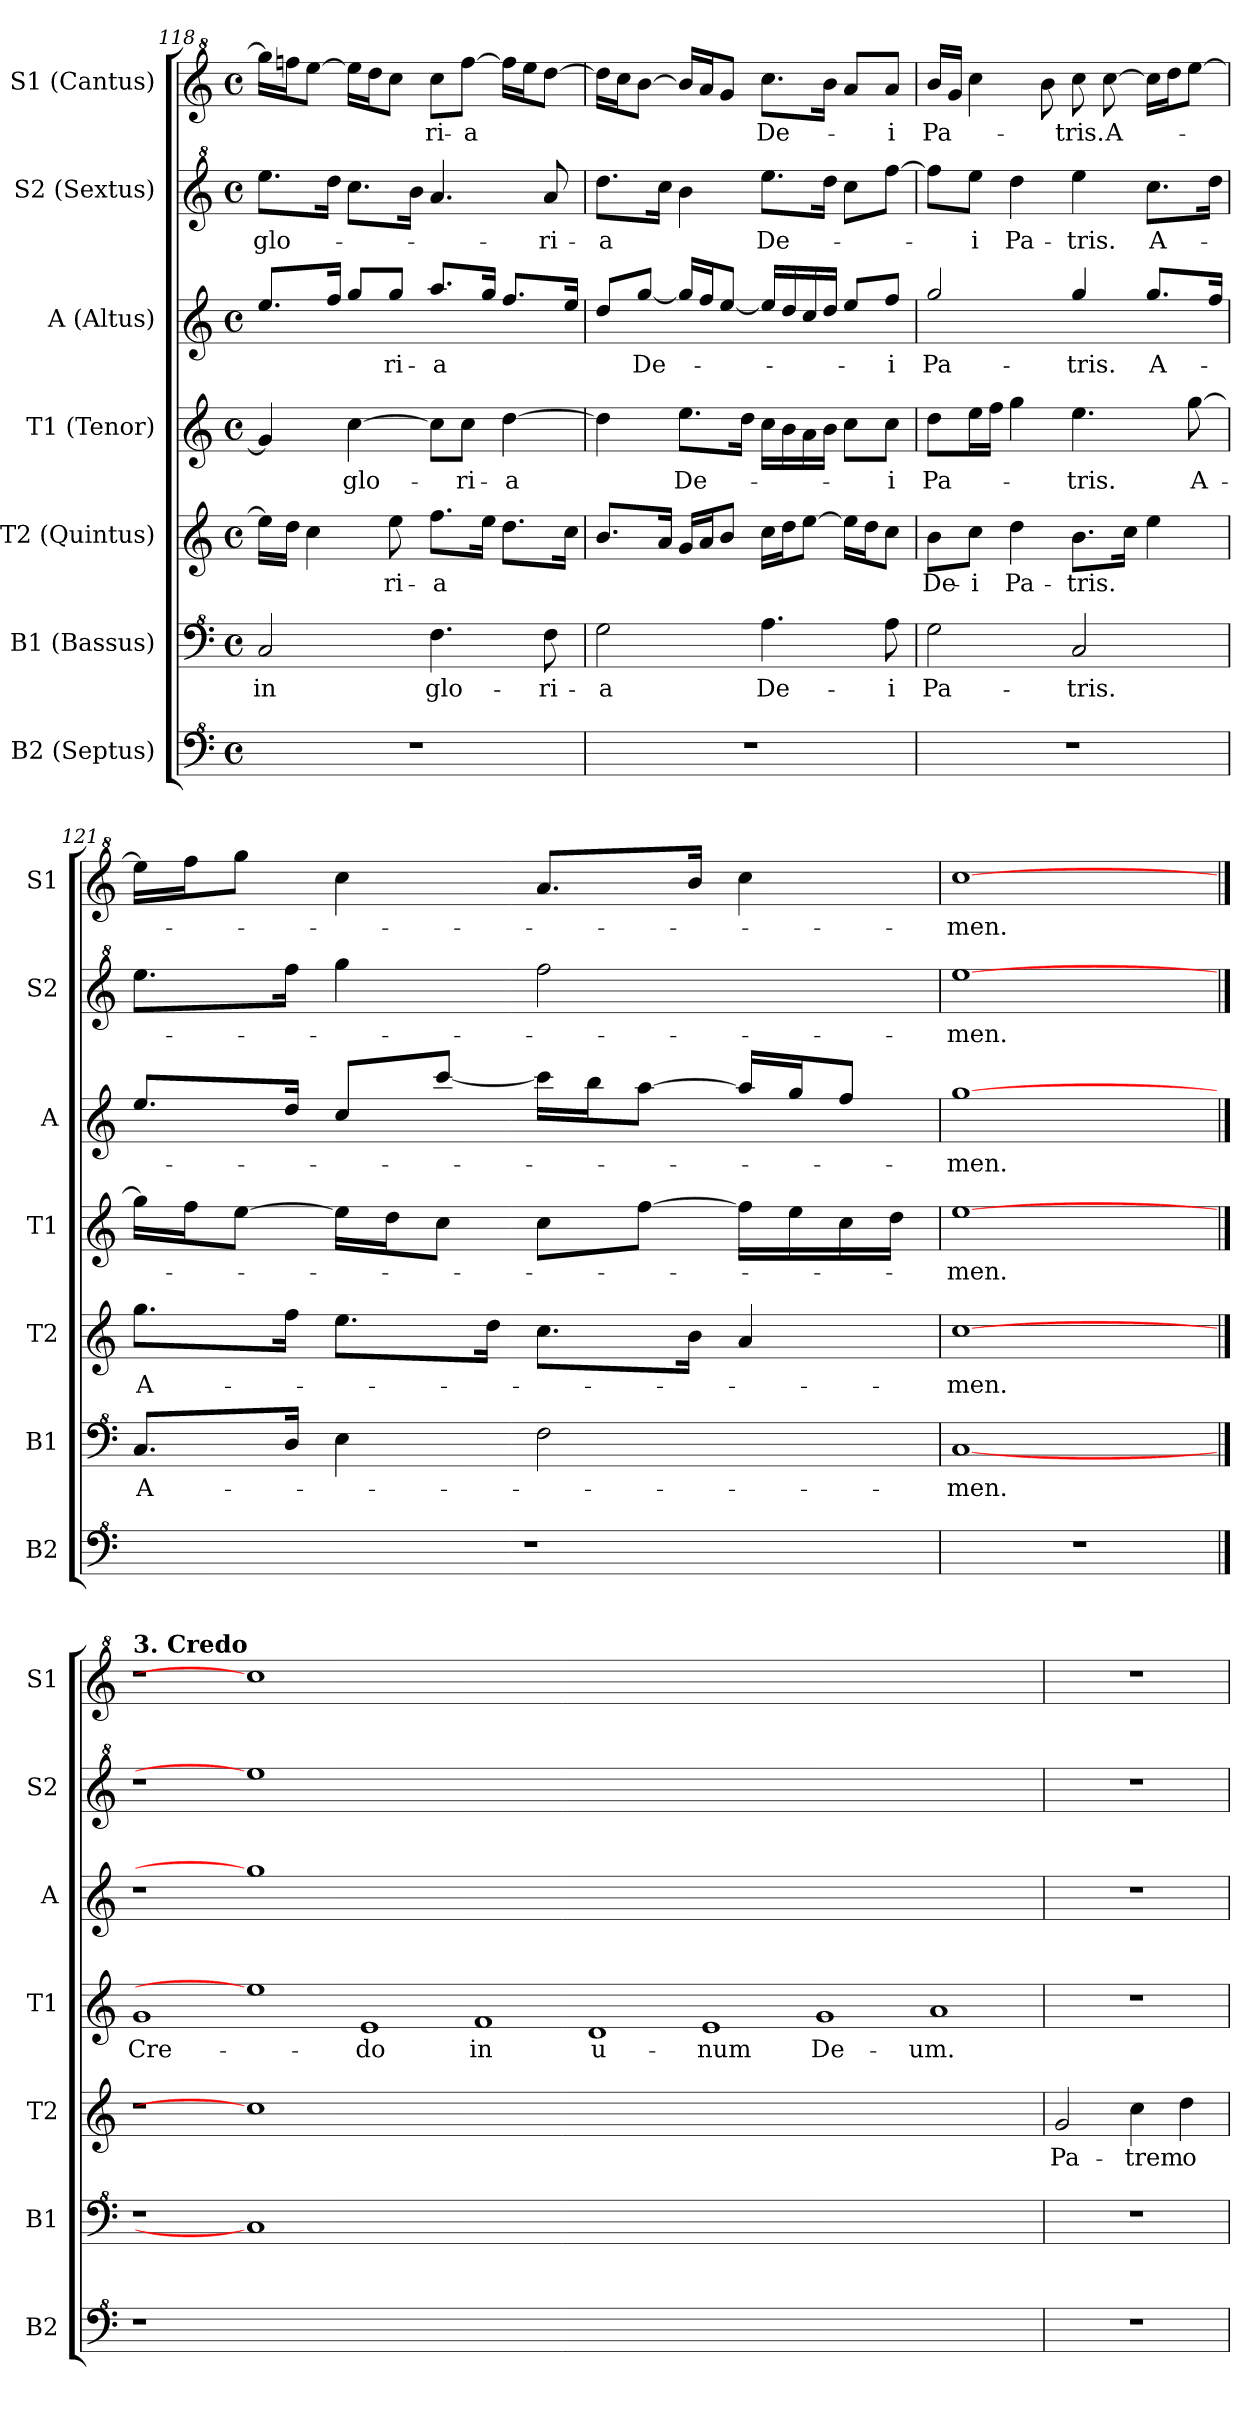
**kern	**kern	**text	**kern	**text	**kern	**text	**kern	**text	**kern	**text	**kern	**text
*part7	*part6	*part6	*part5	*part5	*part4	*part4	*part3	*part3	*part2	*part2	*part1	*part1
*staff7	*staff6	*staff6	*staff5	*staff5	*staff4	*staff4	*staff3	*staff3	*staff2	*staff2	*staff1	*staff1
*I"B2 (Septus)	*I"B1 (Bassus)	*	*I"T2 (Quintus)	*	*I"T1 (Tenor)	*	*I"A (Altus)	*	*I"S2 (Sextus)	*	*I"S1 (Cantus)	*
*I'B2	*I'B1	*	*I'T2	*	*I'T1	*	*I'A	*	*I'S2	*	*I'S1	*
!!LO:PB:g=z
*clefF^4	*clefF^4	*	*clefG2	*	*clefG2	*	*clefG2	*	*clefG^2	*	*clefG^2	*
*k[]	*k[]	*	*k[]	*	*k[]	*	*k[]	*	*k[]	*	*k[]	*
*M4/4	*M4/4	*	*M4/4	*	*M4/4	*	*M4/4	*	*M4/4	*	*M4/4	*
*met(c)	*met(c)	*	*met(c)	*	*met(c)	*	*met(c)	*	*met(c)	*	*met(c)	*
=118	=118	=118	=118	=118	=118	=118	=118	=118	=118	=118	=118	=118
!	!	!LO:LY:b	!	!	!	!	!	!	!	!LO:LY:b	!	!
1r	2c/	in	16ee\LL]	.	4g/]	.	8.ee/L	.	8.eee\L	glo-	16ggg\LL]	.
.	.	.	16dd\JJ	.	.	.	.	.	.	.	16fffni\J	.
.	.	.	4cc\	.	.	.	.	.	.	.	[8eee\J	.
.	.	.	.	.	.	.	16ff/Jk	.	16ddd\Jk	.	.	.
!	!	!	!	!	!	!LO:LY:b	!	!	!	!	!	!
.	.	.	.	.	[4cc\	glo-	8gg/L	.	8.ccc\L	.	16eee\LL]	.
.	.	.	.	.	.	.	.	.	.	.	16ddd\J	.
!	!	!	!	!LO:LY:b	!	!	!	!LO:LY:b	!	!	!	!
.	.	.	8ee\	-ri-	.	.	8gg/J	-ri-	.	.	8ccc\J	.
.	.	.	.	.	.	.	.	.	16bb\Jk	.	.	.
!	!	!LO:LY:b	!	!LO:LY:b	!	!	!	!LO:LY:b	!	!	!	!LO:LY:b
.	4.f\	glo-	8.ff\L	-a	8cc\L]	.	8.aa/L	-a	4.aa/	.	8ccc\L	-ri-
!	!	!	!	!	!	!LO:LY:b	!	!	!	!	!	!LO:LY:b
.	.	.	.	.	8cc\J	ri-	.	.	.	.	[8fff\J	-a
.	.	.	16ee\Jk	.	.	.	16gg/Jk	.	.	.	.	.
!	!	!	!	!	!	!LO:LY:b	!	!	!	!	!	!
.	.	.	8.dd\L	.	[4dd\	-a	8.ff/L	.	.	.	16fff\LL]	.
.	.	.	.	.	.	.	.	.	.	.	16eee\J	.
!	!	!LO:LY:b	!	!	!	!	!	!	!	!LO:LY:b	!	!
.	8f\	-ri-	.	.	.	.	.	.	8aa/	-ri-	[8ddd\J	.
.	.	.	16cc\Jk	.	.	.	16ee/Jk	.	.	.	.	.
=119	=119	=119	=119	=119	=119	=119	=119	=119	=119	=119	=119	=119
!	!	!LO:LY:b	!	!	!	!	!	!	!	!LO:LY:b	!	!
1r	2g\	-a	8.b/L	.	4dd\]	.	8dd/L	.	8.ddd\L	-a	16ddd\LL]	.
.	.	.	.	.	.	.	.	.	.	.	16ccc\J	.
!	!	!	!	!	!	!	!	!LO:LY:b	!	!	!	!
.	.	.	.	.	.	.	[8gg/J	De-	.	.	[8bb\J	.
.	.	.	16a/Jk	.	.	.	.	.	16ccc\Jk	.	.	.
!	!	!	!	!	!	!LO:LY:b	!	!	!	!	!	!
.	.	.	16g/LL	.	8.ee\L	De-	16gg/LL]	.	4bb\	.	16bb/LL]	.
.	.	.	16a/J	.	.	.	16ff/J	.	.	.	16aa/J	.
.	.	.	8b/J	.	.	.	[8ee/J	.	.	.	8gg/J	.
.	.	.	.	.	16dd\Jk	.	.	.	.	.	.	.
!	!	!LO:LY:b	!	!	!	!	!	!	!	!LO:LY:b	!	!LO:LY:b
.	4.a\	De-	16cc\LL	.	16cc\LL	.	16ee/LL]	.	8.eee\L	De-	8.ccc\L	De-
.	.	.	16dd\J	.	16b\	.	16dd/	.	.	.	.	.
.	.	.	[8ee\J	.	16a\	.	16cc/	.	.	.	.	.
.	.	.	.	.	16b\JJ	.	16dd/JJ	.	16ddd\Jk	.	16bb\Jk	.
.	.	.	16ee\LL]	.	8cc\L	.	8ee/L	.	8ccc\L	.	8aa/L	.
.	.	.	16dd\J	.	.	.	.	.	.	.	.	.
!	!	!LO:LY:b	!	!	!	!LO:LY:b	!	!LO:LY:b	!	!	!	!LO:LY:b
.	8a\	-i	8cc\J	.	8cc\J	-i	8ff/J	-i	[8fff\J	.	8aa/J	-i
=120	=120	=120	=120	=120	=120	=120	=120	=120	=120	=120	=120	=120
!	!	!LO:LY:b	!	!LO:LY:b	!	!LO:LY:b	!	!LO:LY:b	!	!	!	!LO:LY:b
1r	2g\	Pa-	8b\L	De-	8dd\L	Pa-	2gg/	Pa-	8fff\L]	.	16bb/LL	Pa-
.	.	.	.	.	.	.	.	.	.	.	16gg/JJ	.
!	!	!	!	!LO:LY:b	!	!	!	!	!	!LO:LY:b	!	!
.	.	.	8cc\J	-i	16ee\L	.	.	.	8eee\J	-i	4ccc\	.
.	.	.	.	.	16ff\JJ	.	.	.	.	.	.	.
!	!	!	!	!LO:LY:b	!	!	!	!	!	!LO:LY:b	!	!
.	.	.	4dd\	Pa-	4gg\	.	.	.	4ddd\	Pa-	.	.
.	.	.	.	.	.	.	.	.	.	.	8bb\	.
!	!	!LO:LY:b	!	!LO:LY:b	!	!LO:LY:b	!	!LO:LY:b	!	!LO:LY:b	!	!LO:LY:b
.	2c/	-tris.	8.b\L	-tris.	4.ee\	-tris.	4gg/	-tris.	4eee\	-tris.	8ccc\	-tris.
!	!	!	!	!	!	!	!	!	!	!	!	!LO:LY:b
.	.	.	.	.	.	.	.	.	.	.	[8ccc\	A-
.	.	.	16cc\Jk	.	.	.	.	.	.	.	.	.
!	!	!	!	!	!	!	!	!LO:LY:b	!	!LO:LY:b	!	!
.	.	.	4ee\	.	.	.	8.gg/L	A-	8.ccc\L	A-	16ccc\LL]	.
.	.	.	.	.	.	.	.	.	.	.	16ddd\J	.
!	!	!	!	!	!	!LO:LY:b	!	!	!	!	!	!
.	.	.	.	.	[8gg\	A-	.	.	.	.	[8eee\J	.
.	.	.	.	.	.	.	16ff/Jk	.	16ddd\Jk	.	.	.
=121	=121	=121	=121	=121	=121	=121	=121	=121	=121	=121	=121	=121
!	!	!LO:LY:b	!	!LO:LY:b	!	!	!	!	!	!	!	!
1r	8.c/L	A-	8.gg\L	A-	16gg\LL]	.	8.ee/L	.	8.eee\L	.	16eee\LL]	.
.	.	.	.	.	16ff\J	.	.	.	.	.	16fff\J	.
.	.	.	.	.	[8ee\J	.	.	.	.	.	8ggg\J	.
.	16d/Jk	.	16ff\Jk	.	.	.	16dd/Jk	.	16fff\Jk	.	.	.
.	4e\	.	8.ee\L	.	16ee\LL]	.	8cc/L	.	4ggg\	.	4ccc\	.
.	.	.	.	.	16dd\J	.	.	.	.	.	.	.
.	.	.	.	.	8cc\J	.	[8ccc/J	.	.	.	.	.
.	.	.	16dd\Jk	.	.	.	.	.	.	.	.	.
.	2f\	.	8.cc\L	.	8cc\L	.	16ccc\LL]	.	2fff\	.	8.aa/L	.
.	.	.	.	.	.	.	16bb\J	.	.	.	.	.
.	.	.	.	.	[8ff\J	.	[8aa\J	.	.	.	.	.
.	.	.	16b\Jk	.	.	.	.	.	.	.	16bb/Jk	.
.	.	.	4a/	.	16ff\LL]	.	16aa/LL]	.	.	.	4ccc\	.
.	.	.	.	.	16ee\	.	16gg/J	.	.	.	.	.
.	.	.	.	.	16cc\	.	8ff/J	.	.	.	.	.
.	.	.	.	.	16dd\JJ	.	.	.	.	.	.	.
=122	=122	=122	=122	=122	=122	=122	=122	=122	=122	=122	=122	=122
!	!	!LO:LY:b	!	!LO:LY:b	!	!LO:LY:b	!	!LO:LY:b	!	!LO:LY:b	!	!LO:LY:b
1r	[1c	men.	[1cc	-men.	[1ee	-men.	[1gg	-men.	[1eee	-men.	[1ccc	-men.
!!LO:LB:g=z
==122X3	==122X3	==122X3	==122X3	==122X3	==122X3	==122X3	==122X3	==122X3	==122X3	==122X3	==122X3	==122X3
!	!	!	!	!	!	!	!	!	!	!	!LO:TX:a:B:t=3. Credo	!
!	!	!	!	!	!	!LO:LY:b	!	!	!	!	!	!
1r	1r	.	1r	.	1g	Cre-	1r	.	1r	.	1r	.
1%7ryy	1c]	.	1cc]	.	1ee]	.	1gg]	.	1eee]	.	1ccc]	.
!	!	!	!	!	!	!LO:LY:b	!	!	!	!	!	!
.	00.ryy	.	00.ryy	.	1e	-do	00.ryy	.	00.ryy	.	00.ryy	.
!	!	!	!	!	!	!LO:LY:b	!	!	!	!	!	!
.	.	.	.	.	1f	in	.	.	.	.	.	.
!	!	!	!	!	!	!LO:LY:b	!	!	!	!	!	!
.	.	.	.	.	1d	u-	.	.	.	.	.	.
!	!	!	!	!	!	!LO:LY:b	!	!	!	!	!	!
.	.	.	.	.	1e	-num	.	.	.	.	.	.
!	!	!	!	!	!	!LO:LY:b	!	!	!	!	!	!
.	.	.	.	.	1g	De-	.	.	.	.	.	.
!	!	!	!	!	!	!LO:LY:b	!	!	!	!	!	!
.	.	.	.	.	1a	-um.	.	.	.	.	.	.
=122X4	=122X4	=122X4	=122X4	=122X4	=122X4	=122X4	=122X4	=122X4	=122X4	=122X4	=122X4	=122X4
!	!	!	!	!LO:LY:b	!	!	!	!	!	!	!	!
1r	1r	.	2g/	Pa-	1r	.	1r	.	1r	.	1r	.
!	!	!	!	!LO:LY:b	!	!	!	!	!	!	!	!
.	.	.	4cc\	-trem	.	.	.	.	.	.	.	.
!	!	!	!	!LO:LY:b	!	!	!	!	!	!	!	!
.	.	.	4dd\	o-	.	.	.	.	.	.	.	.
=	=	=	=	=	=	=	=	=	=	=	=	=
*-	*-	*-	*-	*-	*-	*-	*-	*-	*-	*-	*-	*-
